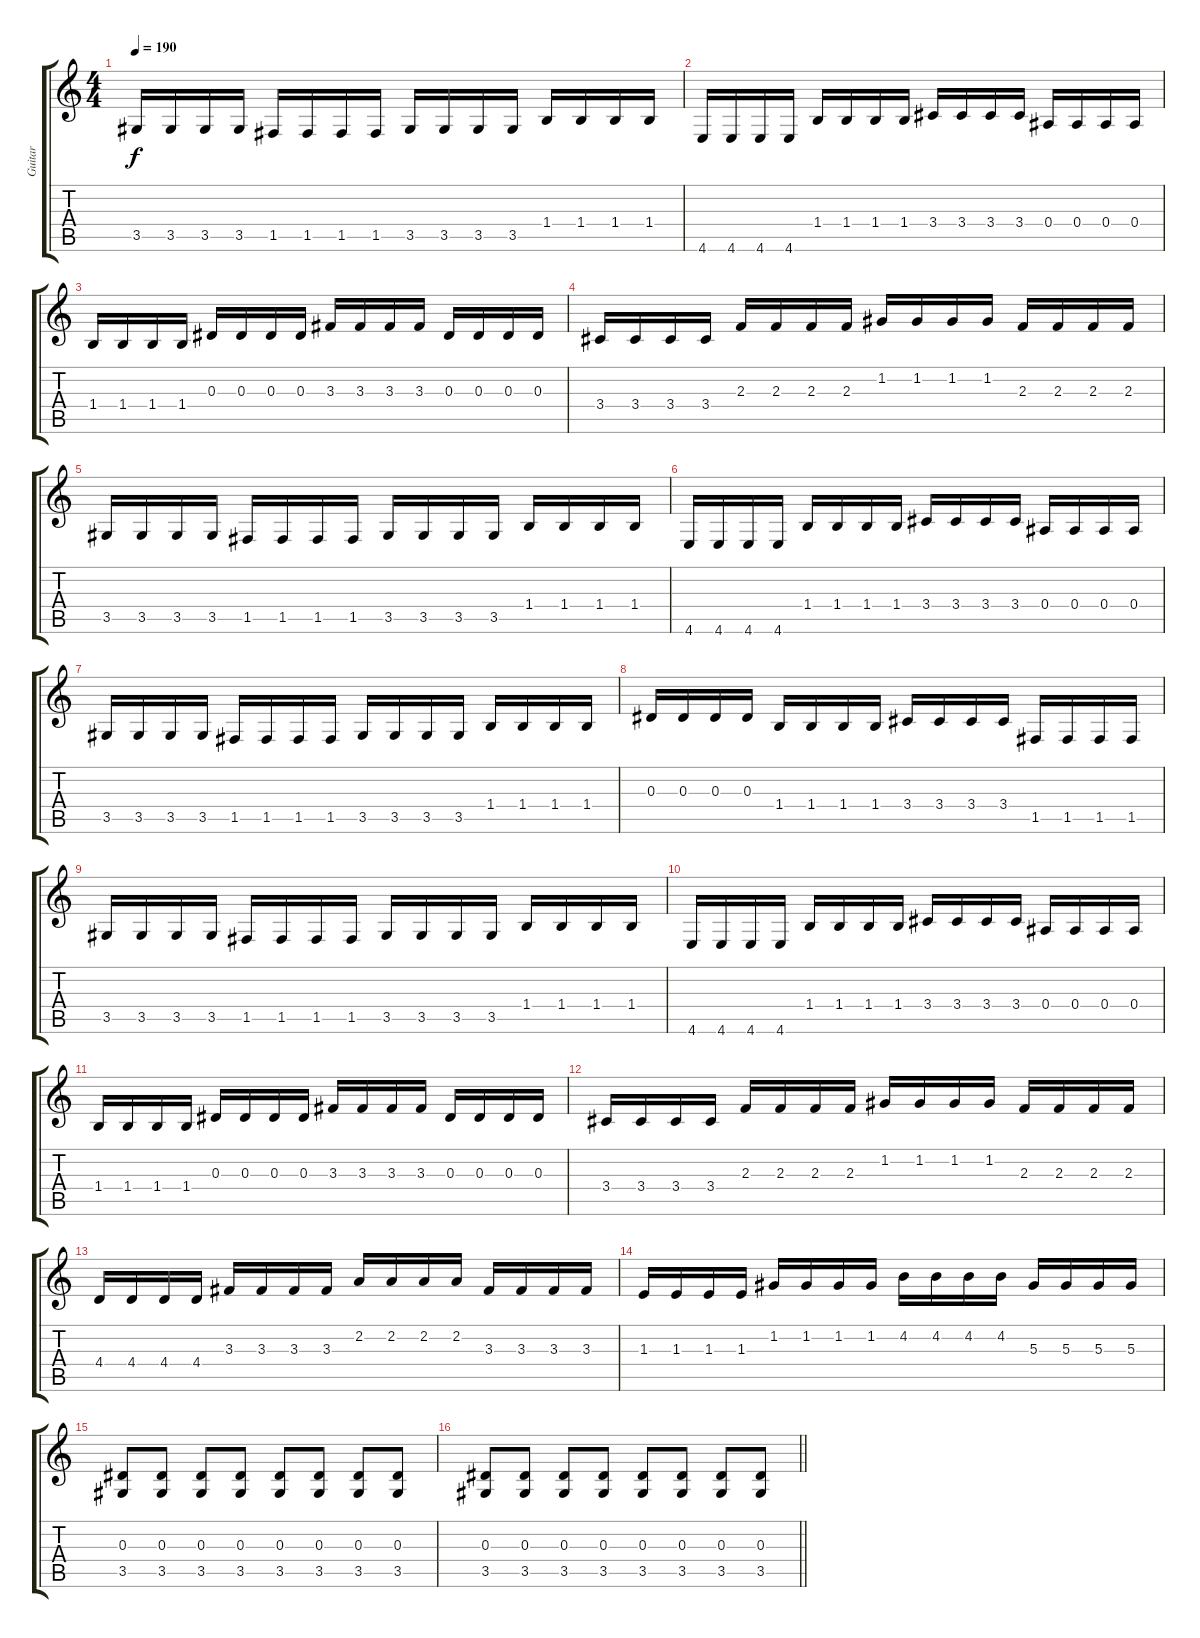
\track ("Guitar" "Guitar") {instrument distortionguitar}
\staff {score tabs}
\tuning (C4 G3 Eb3 Bb2 F2 C2) {hide}
\ts (4 4)
\tempo 190
\clef g2
\ks c
3.5.16{dy f} 3.5.16 3.5.16 3.5.16 1.5.16 1.5.16 1.5.16 1.5.16 3.5.16 3.5.16 3.5.16 3.5.16 1.4.16 1.4.16 1.4.16 1.4.16 |
4.6.16 4.6.16 4.6.16 4.6.16 1.4.16 1.4.16 1.4.16 1.4.16 3.4.16 3.4.16 3.4.16 3.4.16 0.4.16 0.4.16 0.4.16 0.4.16 |
1.4.16 1.4.16 1.4.16 1.4.16 0.3.16 0.3.16 0.3.16 0.3.16 3.3.16 3.3.16 3.3.16 3.3.16 0.3.16 0.3.16 0.3.16 0.3.16 |
3.4.16 3.4.16 3.4.16 3.4.16 2.3.16 2.3.16 2.3.16 2.3.16 1.2.16 1.2.16 1.2.16 1.2.16 2.3.16 2.3.16 2.3.16 2.3.16 |
3.5.16 3.5.16 3.5.16 3.5.16 1.5.16 1.5.16 1.5.16 1.5.16 3.5.16 3.5.16 3.5.16 3.5.16 1.4.16 1.4.16 1.4.16 1.4.16 |
4.6.16 4.6.16 4.6.16 4.6.16 1.4.16 1.4.16 1.4.16 1.4.16 3.4.16 3.4.16 3.4.16 3.4.16 0.4.16 0.4.16 0.4.16 0.4.16 |
3.5.16 3.5.16 3.5.16 3.5.16 1.5.16 1.5.16 1.5.16 1.5.16 3.5.16 3.5.16 3.5.16 3.5.16 1.4.16 1.4.16 1.4.16 1.4.16 |
0.3.16 0.3.16 0.3.16 0.3.16 1.4.16 1.4.16 1.4.16 1.4.16 3.4.16 3.4.16 3.4.16 3.4.16 1.5.16 1.5.16 1.5.16 1.5.16 |
3.5.16 3.5.16 3.5.16 3.5.16 1.5.16 1.5.16 1.5.16 1.5.16 3.5.16 3.5.16 3.5.16 3.5.16 1.4.16 1.4.16 1.4.16 1.4.16 |
4.6.16 4.6.16 4.6.16 4.6.16 1.4.16 1.4.16 1.4.16 1.4.16 3.4.16 3.4.16 3.4.16 3.4.16 0.4.16 0.4.16 0.4.16 0.4.16 |
1.4.16 1.4.16 1.4.16 1.4.16 0.3.16 0.3.16 0.3.16 0.3.16 3.3.16 3.3.16 3.3.16 3.3.16 0.3.16 0.3.16 0.3.16 0.3.16 |
3.4.16 3.4.16 3.4.16 3.4.16 2.3.16 2.3.16 2.3.16 2.3.16 1.2.16 1.2.16 1.2.16 1.2.16 2.3.16 2.3.16 2.3.16 2.3.16 |
4.4.16 4.4.16 4.4.16 4.4.16 3.3.16 3.3.16 3.3.16 3.3.16 2.2.16 2.2.16 2.2.16 2.2.16 3.3.16 3.3.16 3.3.16 3.3.16 |
1.3.16 1.3.16 1.3.16 1.3.16 1.2.16 1.2.16 1.2.16 1.2.16 4.2.16 4.2.16 4.2.16 4.2.16 5.3.16 5.3.16 5.3.16 5.3.16 |
(0.3 3.5).8 (0.3 3.5).8 (0.3 3.5).8 (0.3 3.5).8 (0.3 3.5).8 (0.3 3.5).8 (0.3 3.5).8 (0.3 3.5).8 |
\barLineRight lightlight
(0.3 3.5).8 (0.3 3.5).8 (0.3 3.5).8 (0.3 3.5).8 (0.3 3.5).8 (0.3 3.5).8 (0.3 3.5).8 (0.3 3.5).8
